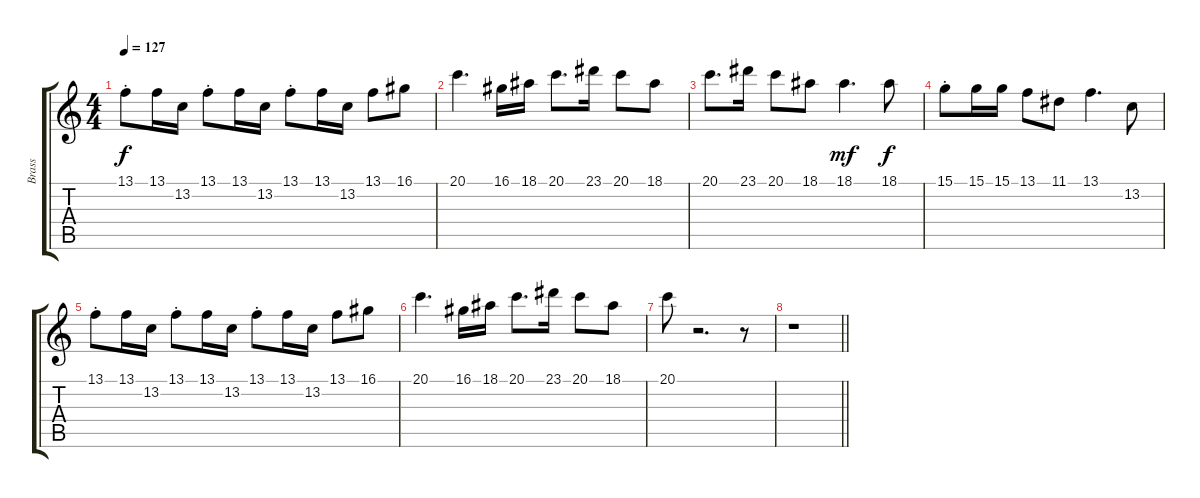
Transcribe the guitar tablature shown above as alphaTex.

\track ("Brass" "Brass") {instrument brasssection}
\staff {score tabs}
\tuning (E4 B3 G3 D3 A2 E2) {hide}
\ts (4 4)
\tempo 127
\clef g2
\ks c
13.1{st}.8{dy f} 13.1.16 13.2.16 13.1{st}.8 13.1.16 13.2.16 13.1{st}.8 13.1.16 13.2.16 13.1.8 16.1.8 |
20.1.4{d} 16.1.16 18.1.16 20.1.8{d} 23.1.16 20.1.8 18.1.8 |
20.1.8{d} 23.1.16 20.1.8 18.1.8 18.1.4{d dy mf} 18.1.8{dy f} |
15.1{st}.8 15.1.16 15.1.16 13.1.8 11.1.8 13.1.4{d} 13.2.8 |
13.1{st}.8 13.1.16 13.2.16 13.1{st}.8 13.1.16 13.2.16 13.1{st}.8 13.1.16 13.2.16 13.1.8 16.1.8 |
20.1.4{d} 16.1.16 18.1.16 20.1.8{d} 23.1.16 20.1.8 18.1.8 |
20.1.8 r.2{d} r.8 |
\barLineRight lightlight
r.1
